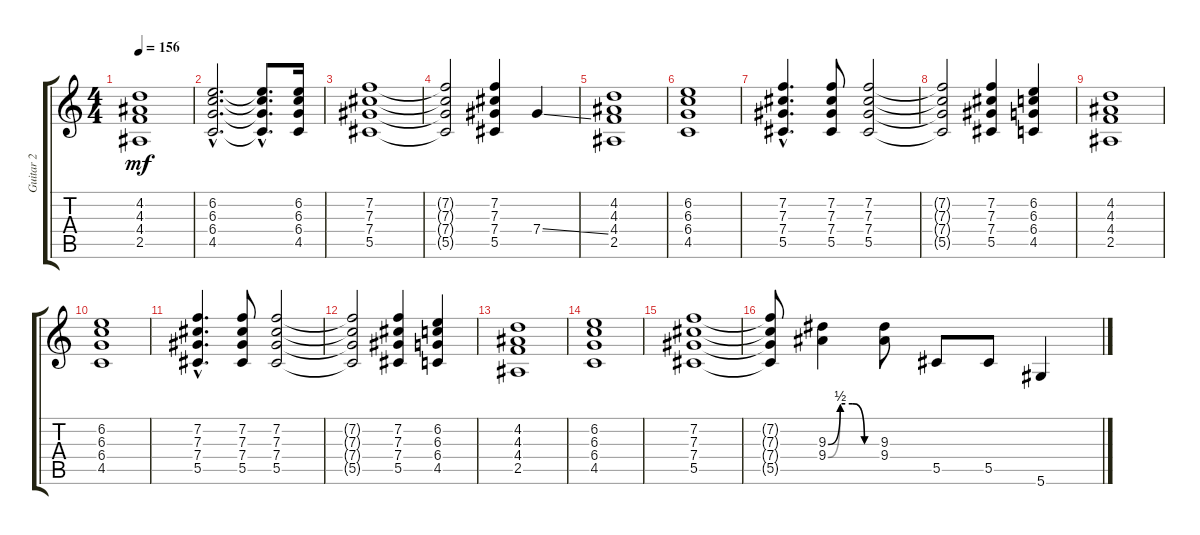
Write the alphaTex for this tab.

\track ("Guitar 2" "Guitar 2") {instrument overdrivenguitar}
\staff {score tabs}
\tuning (Eb4 Bb3 Gb3 Db3 Ab2 Eb2) {hide}
\ts (4 4)
\tempo 156
\clef g2
\ks c
(4.2 4.3 4.4 2.5).1{dy mf} |
(6.2{hac} 6.3{hac} 6.4{hac} 4.5{hac}).2{d} (6.2{hac t} 6.3{hac t} 6.4{hac t} 4.5{hac t}).8{d} (6.2 6.3 6.4 4.5).16 |
(7.2 7.3 7.4 5.5).1 |
(7.2{t} 7.3{t} 7.4{t} 5.5{t}).2 (7.2 7.3 7.4 5.5).4 7.4{ss}.4 |
(4.2 4.3 4.4 2.5).1 |
(6.2 6.3 6.4 4.5).1 |
(7.2{hac} 7.3{hac} 7.4{hac} 5.5{hac}).4{d} (7.2 7.3 7.4 5.5).8 (7.2 7.3 7.4 5.5).2 |
(7.2{t} 7.3{t} 7.4{t} 5.5{t}).2 (7.2 7.3 7.4 5.5).4 (6.2 6.3 6.4 4.5).4 |
(4.2 4.3 4.4 2.5).1 |
(6.2 6.3 6.4 4.5).1 |
(7.2{hac} 7.3{hac} 7.4{hac} 5.5{hac}).4{d} (7.2 7.3 7.4 5.5).8 (7.2 7.3 7.4 5.5).2 |
(7.2{t} 7.3{t} 7.4{t} 5.5{t}).2 (7.2 7.3 7.4 5.5).4 (6.2 6.3 6.4 4.5).4 |
(4.2 4.3 4.4 2.5).1 |
(6.2 6.3 6.4 4.5).1 |
(7.2 7.3 7.4 5.5).1 |
(7.2{t} 7.3{t} 7.4{t} 5.5{t}).8 (9.3{be (custom 0 0 15 2 30 2 45 0 60 0)} 9.4{be (custom 0 0 15 2 30 2 45 0 60 0)}).4 (9.3 9.4).8 5.5.8 5.5.8 5.6.4
